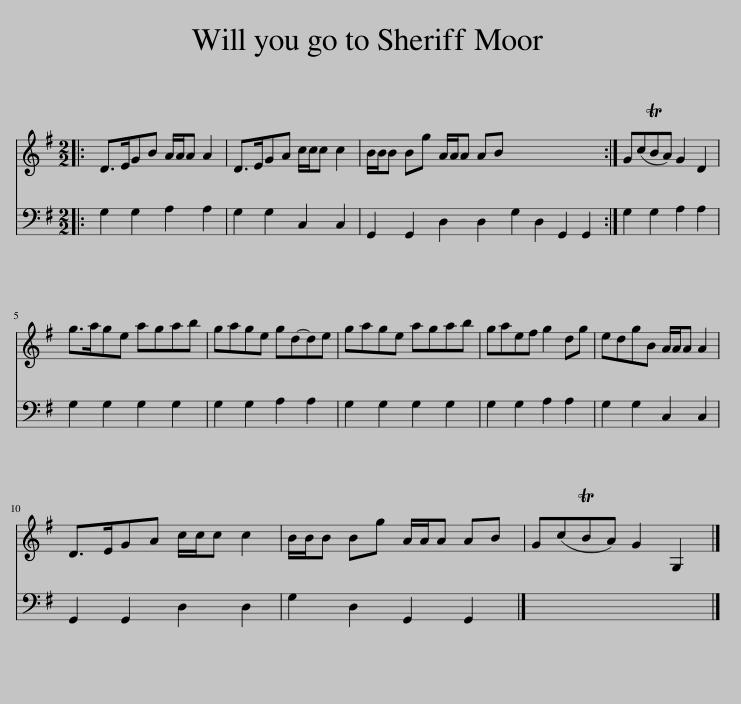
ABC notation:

X:1
%%score 1 2
L:1/8
M:2/2
I:linebreak $
K:G
V:1 treble
V:2 bass
V:1
|: D>EGB A/A/A A2 | D>EGA c/c/c c2 | B/B/B Bg A/A/A AB x8 :| G(cTBA) G2 D2 |$ g>age agab | %5
 gage gd-de | gage agab | gaef g2 dg | edgB A/A/A A2 |$ D>EGA c/c/c c2 | %10
 B/B/B Bg A/A/A AB | G(cTBA) G2 G,2 |] %12
V:2
|: G,2 G,2 A,2 A,2 | G,2 G,2 C,2 C,2 | G,,2 G,,2 D,2 D,2 G,2 D,2 G,,2 G,,2 :| G,2 G,2 A,2 A,2 |$ G,2 G,2 G,2 G,2 | %5
 G,2 G,2 A,2 A,2 | G,2 G,2 G,2 G,2 | G,2 G,2 A,2 A,2 | G,2 G,2 C,2 C,2 |$ G,,2 G,,2 D,2 D,2 | %10
 G,2 D,2 G,,2 G,,2 | x8 |] %12
